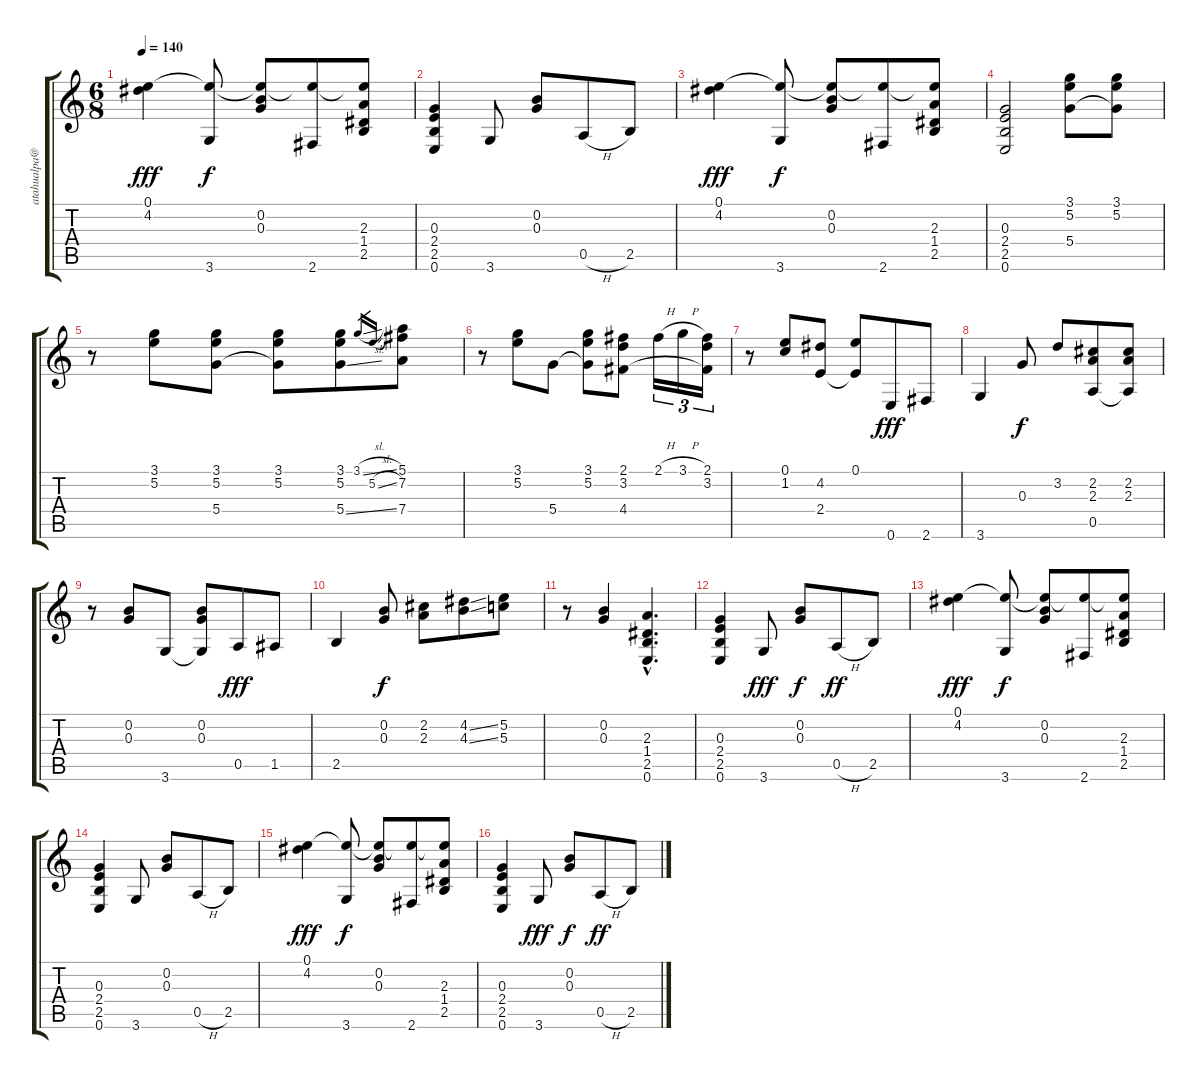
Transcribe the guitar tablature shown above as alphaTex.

\track ("" "atahualpa@") {instrument acousticguitarnylon}
\staff {score tabs}
\tuning (E4 B3 G3 D3 A2 E2) {hide}
\ts (6 8)
\tempo 140
\clef g2
\ks c
(0.1 4.2).4{dy fff} (0.1{t} 3.6).8{dy f} (0.1{t} 0.2 0.3).8 (0.1{t} 2.6).8 (0.1{t} 2.3 1.4 2.5).8 |
(0.3 2.4 2.5 0.6).4 3.6.8 (0.2 0.3).8 0.5{h}.8 2.5.8 |
(0.1 4.2).4{dy fff} (0.1{t} 3.6).8{dy f} (0.1{t} 0.2 0.3).8 (0.1{t} 2.6).8 (0.1{t} 2.3 1.4 2.5).8 |
(0.3 2.4 2.5 0.6).2 (3.1 5.2 5.4).8 (3.1 5.2 5.4{t}).8 |
r.8 (3.1 5.2).8 (3.1 5.2 5.4).8 (3.1 5.2 5.4{t}).8 (3.1 5.2 5.4{ss}).8 3.1{sl}.16{gr} 5.2{sl}.16{gr} (5.1 7.2 7.4).8 |
r.8 (3.1 5.2).8 5.4.8 (3.1 5.2 5.4{t}).8 (2.1 3.2 4.4).8 2.1{h}.16{tu (3 2)} 3.1{h}.16{tu (3 2)} (2.1 3.2 4.4{t}).16{tu (3 2)} |
r.8 (0.1 1.2).8 (4.2 2.4).8 (0.1 2.4{t}).8 0.6.8{dy fff} 2.6.8 |
3.6.4 0.3.8{dy f} 3.2.8 (2.2 2.3 0.5).8 (2.2 2.3 0.5{t}).8 |
r.8 (0.2 0.3).8 3.6.8 (0.2 0.3 3.6{t}).8 0.5.8{dy fff} 1.5.8 |
2.5.4 (0.2 0.3).8{dy f} (2.2 2.3).8 (4.2{ss} 4.3{ss}).8 (5.2 5.3).8 |
r.8 (0.2 0.3).4 (2.3{hac} 1.4{hac} 2.5{hac} 0.6{hac}).4{d} |
(0.3 2.4 2.5 0.6).4 3.6.8{dy fff} (0.2 0.3).8{dy f} 0.5{h}.8{dy ff} 2.5.8 |
(0.1 4.2).4{dy fff} (0.1{t} 3.6).8{dy f} (0.1{t} 0.2 0.3).8 (0.1{t} 2.6).8 (0.1{t} 2.3 1.4 2.5).8 |
(0.3 2.4 2.5 0.6).4 3.6.8 (0.2 0.3).8 0.5{h}.8 2.5.8 |
(0.1 4.2).4{dy fff} (0.1{t} 3.6).8{dy f} (0.1{t} 0.2 0.3).8 (0.1{t} 2.6).8 (0.1{t} 2.3 1.4 2.5).8 |
(0.3 2.4 2.5 0.6).4 3.6.8{dy fff} (0.2 0.3).8{dy f} 0.5{h}.8{dy ff} 2.5.8
